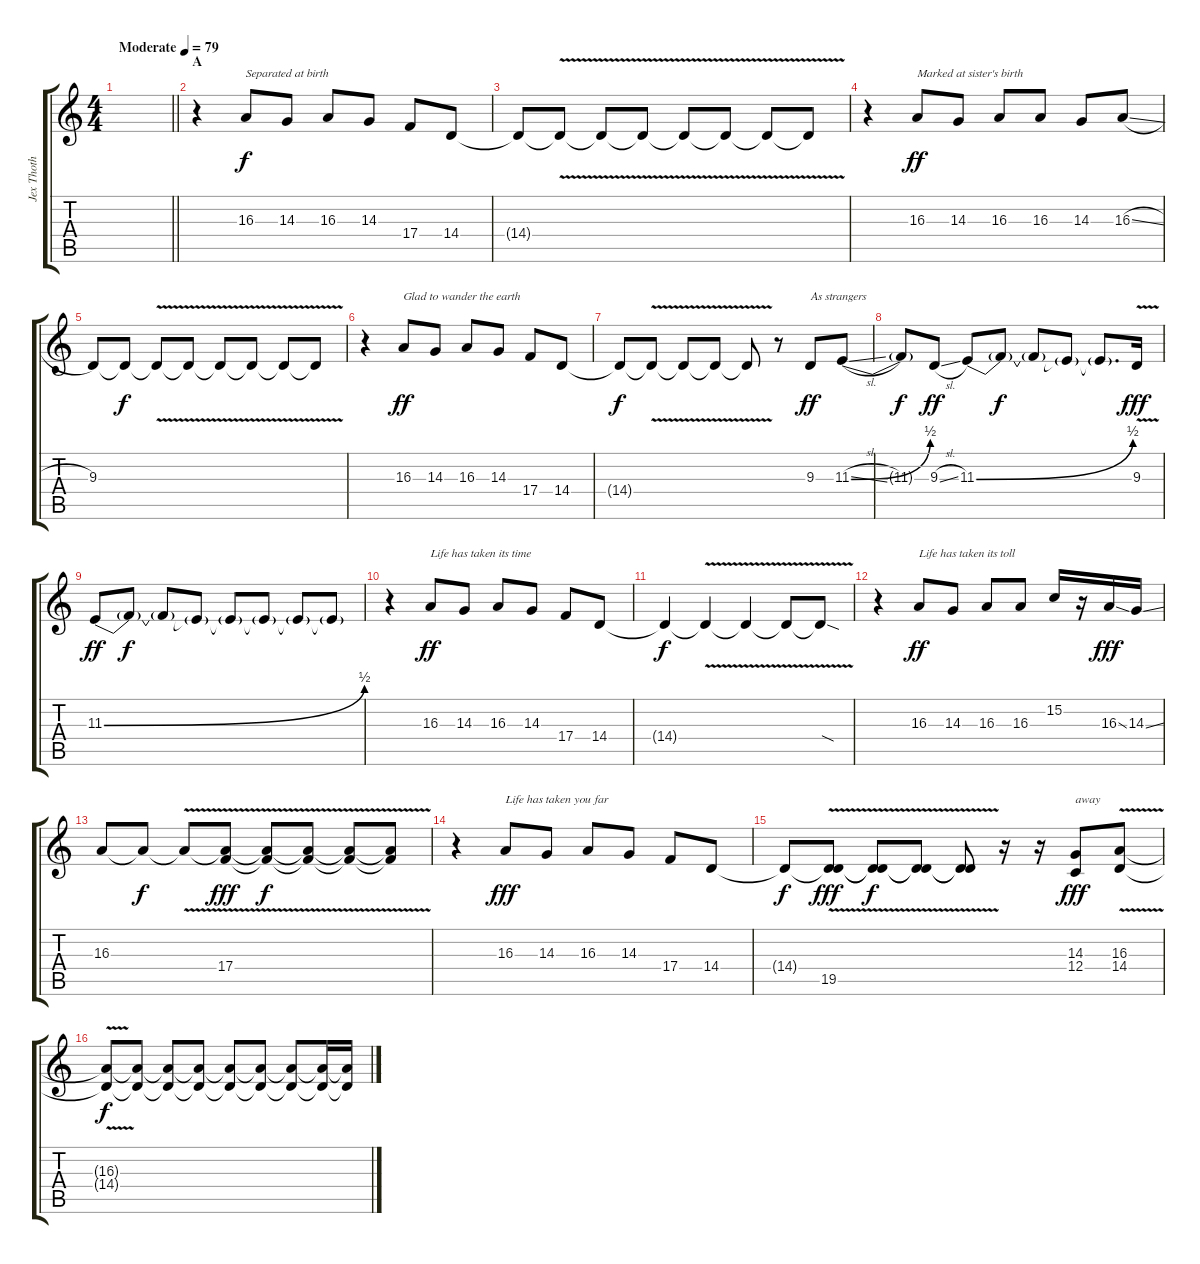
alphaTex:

\track ("Jex Thoth (vocals right)" "Jex Thoth ") {instrument trombone}
\staff {score tabs}
\tuning (D4 A3 F3 C3 G2 D2) {hide}
\ts (4 4)
\tempo (79 "Moderate")
\clef g2
\barLineRight lightlight
\ks c
|
\section ("" "A")
r.4 16.3.8{txt "Separated at birth"} 14.3.8 16.3.8 14.3.8 17.4.8 14.4.8 |
14.4{t}.8{dy f} 14.4{v t}.8 14.4{v t}.8 14.4{v t}.8 14.4{v t}.8 14.4{v t}.8 14.4{v t}.8 14.4{v t}.8 |
r.4 16.3.8{txt "Marked at sister's birth" dy ff} 14.3.8 16.3.8 16.3.8 14.3.8 16.3{sl}.8 |
9.3.8 9.3{t}.8{dy f} 9.3{v t}.8 9.3{v t}.8 9.3{v t}.8 9.3{v t}.8 9.3{v t}.8 9.3{v t}.8 |
r.4 16.3.8{txt "Glad to wander the earth" dy ff} 14.3.8 16.3.8 14.3.8 17.4.8 14.4.8 |
14.4{t}.8{dy f} 14.4{v t}.8 14.4{v t}.8 14.4{v t}.8 14.4{v t}.8 r.8 9.3.8{txt "As strangers" dy ff} 11.3{be (bend 0 0 60 2) sl}.8 |
11.3{t}.8{dy f} 9.3{sl}.8{dy ff} 11.3{be (bend 0 0 60 2)}.8 11.3{t}.8{dy f} 11.3{t}.8 11.3{t}.8 11.3{t}.8{d} 9.3{v}.16{dy fff} |
11.3{be (bend 0 0 60 2)}.8{dy ff} 11.3{t}.8{dy f} 11.3{t}.8 11.3{t}.8 11.3{t}.8 11.3{t}.8 11.3{t}.8 11.3{t}.8 |
r.4 16.3.8{txt "Life has taken its time" dy ff} 14.3.8 16.3.8 14.3.8 17.4.8 14.4.8 |
14.4{t}.4{dy f} 14.4{v t}.4 14.4{v t}.4 14.4{v t}.8 14.4{v sod t}.8 |
r.4 16.3.8{txt "Life has taken its toll" dy ff} 14.3.8 16.3.8 16.3.8 15.2.16 r.16 16.3{ss}.16{dy fff} 14.3{ss}.16 |
16.3.8 16.3{t}.8{dy f} 16.3{v t}.8 (16.3{v t} 17.4{v}).8{dy fff} (16.3{v t} 17.4{v t}).8{dy f} (16.3{v t} 17.4{v t}).8 (16.3{v t} 17.4{v t}).8 (16.3{t} 17.4{v t}).8 |
r.4 16.3.8{txt "Life has taken you far " dy fff} 14.3.8 16.3.8 14.3.8 17.4.8 14.4.8 |
14.4{t}.8{dy f} (14.4{v t} 19.5{v}).8{dy fff} (14.4{v t} 19.5{t}).8{dy f} (14.4{v t} 19.5{t}).8 (14.4{v t} 19.5{t}).8 r.16 r.16 (14.3 12.4).8{txt "away" dy fff} (16.3{v} 14.4).8 |
(16.3{t} 14.4{t}).8{dy f} (16.3{t} 14.4{t}).8 (16.3{t} 14.4{t}).8 (16.3{t} 14.4{t}).8 (16.3{t} 14.4{t}).8 (16.3{t} 14.4{t}).8 (16.3{t} 14.4{t}).8 (16.3{t} 14.4{t}).16 (16.3{t} 14.4{t}).16
